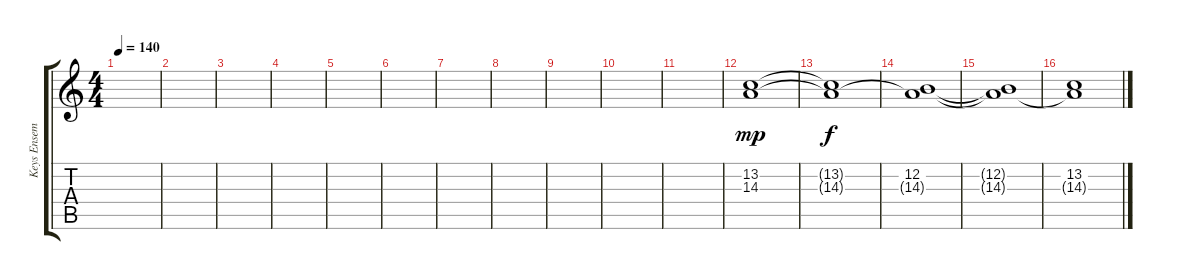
\track ("Keys Ensemble" "Keys Ensem") {instrument stringensemble2}
\staff {score tabs}
\tuning (E4 B3 G3 D3 A2 E2) {hide}
\ts (4 4)
\tempo 140
\clef g2
\ks c
|
|
|
|
|
|
|
|
|
|
|
(13.2 14.3).1{dy mp volume 8} |
(13.2{t} 14.3{t}).1{dy f} |
(12.2 14.3{t}).1 |
(12.2{t} 14.3{t}).1 |
(13.2 14.3{t}).1
